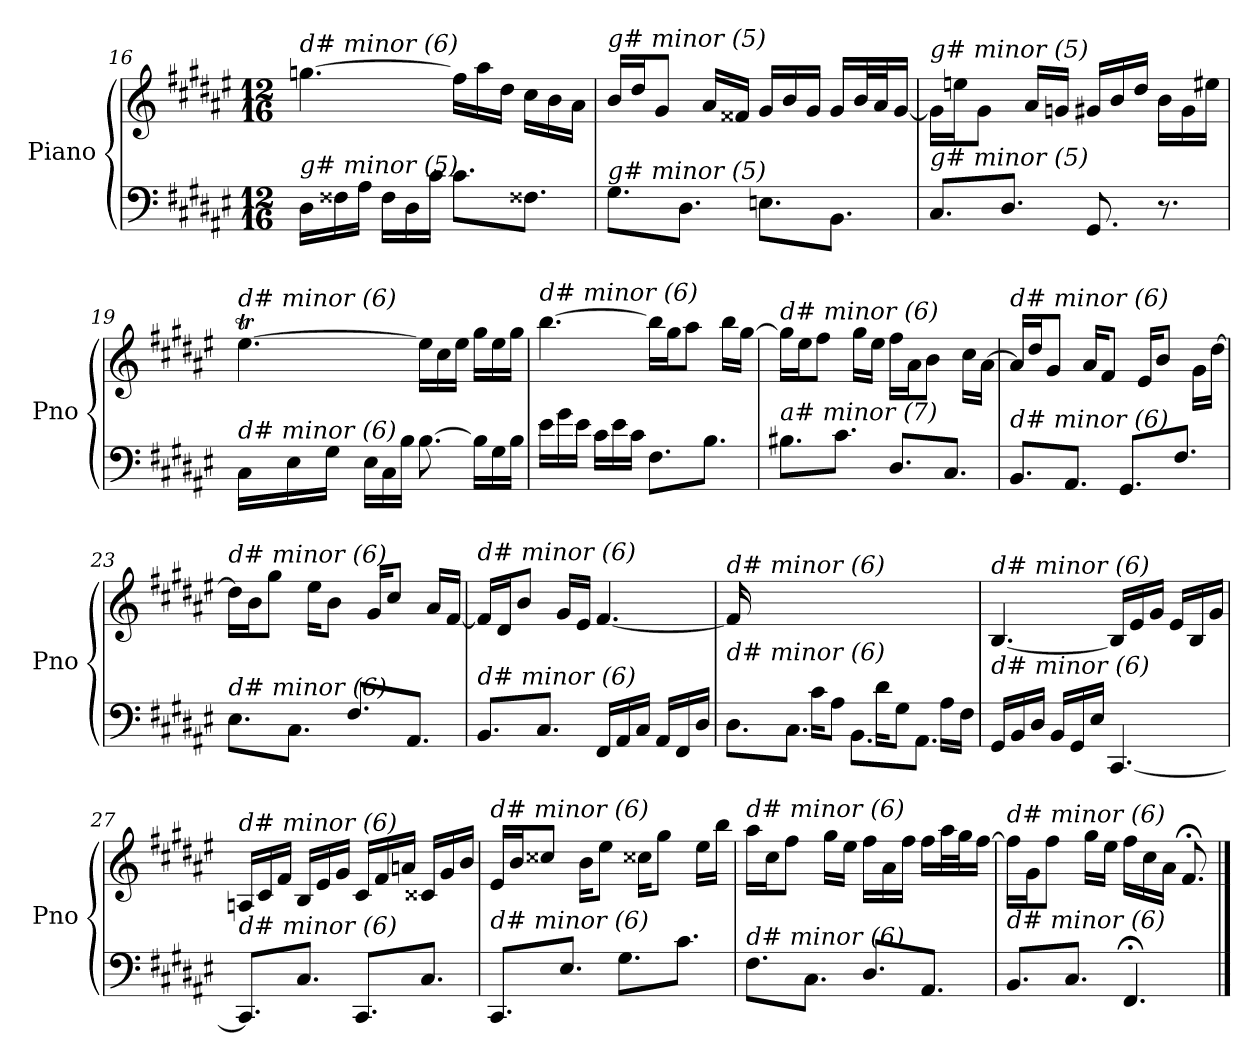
**kern	**kern
*part1	*part1
*staff2	*staff1
*I"Piano	*
*I'Pno	*
!!LO:LB:g=z
*clefF4	*clefG2
*k[f#c#g#d#a#e#]	*k[f#c#g#d#a#e#]
*F#:	*F#:
*M12/16	*M12/16
=16	=16
!	!LO:TX:i:t=d# minor (6)
!LO:TX:i:t=g# minor (5)	!
16D#\LL	[4.ggni\
16F##X\	.
16A#\JJ	.
16F##\LL	.
16D#\	.
16c#\JJ	.
8.c#\L	16ff##\LL]
.	16aa#\
.	16dd#\JJ
8.F##X\J	16cc#\LL
.	16b\
.	16a#\JJ
=17	=17
!	!LO:TX:i:t=g# minor (5)
!LO:TX:i:t=g# minor (5)	!
8.G#\L	16b/LL
.	16dd#/J
.	8g#/J
8.D#\J	.
.	16a#/LL
.	16f##X/JJ
8.En\L	16g#/LL
.	16b/
.	16g#/JJ
8.BB\J	16g#/LL
.	32b/L
.	32a#/J
.	[16g#/JJ
=18	=18
!	!LO:TX:i:t=g# minor (5)
!LO:TX:i:t=g# minor (5)	!
8.C#/L	16g#\LL]
.	16een\J
.	8g#\J
8.D#/J	.
.	16a#/LL
.	16gni/JJ
8.GG#/	16g#/LL
.	16b/
.	16dd#/JJ
8.r	16b\LL
.	16g#\
.	16ee#X\JJ
!!LO:LB:g=z
=19	=19
*^	*^
*	*	*	*Xtuplet
!	!	!LO:TX:i:t=d# minor (6)	!
!LO:TX:i:t=d# minor (6)	!	!	!
4.ryy	16C#\LL	[4.ee#t\	112%3ff#yy
.	.	.	112%3ee#yy
.	.	.	112%3ff#yy
.	16E#\	.	.
.	.	.	112%3ee#yy
.	.	.	112%3ff#yy
.	16G#\JJ	.	.
.	.	.	112%3ee#yy
.	.	.	14%3ee#yy
.	16E#\LL	.	.
.	16C#\	.	.
.	16B\JJ	.	.
4.ryy	[8.B\	16ee#\LL]	4.ryy
.	.	16cc#\	.
.	.	16ee#\JJ	.
.	16B\LL]	16gg#\LL	.
.	16G#\	16ee#\	.
.	16B\JJ	16gg#\JJ	.
*	*	*v	*v
=20	=20	=20
!	!	!LO:TX:i:t=d# minor (6)
!LO:TX:i:t=d# minor (6)	!	!
*v	*v	*
16e#\LL	[4.bb\
16g#\	.
16e#\JJ	.
16c#\LL	.
16e#\	.
16c#\JJ	.
8.F#\L	16bb\LL]
.	16gg#\J
.	8aa#\J
8.B\J	.
.	16bb\LL
.	[16gg#\JJ
=21	=21
!	!LO:TX:i:t=d# minor (6)
!LO:TX:i:t=a# minor (7)	!
8.B#X\L	16gg#\LL]
.	16ee#\J
.	8ff#\J
8.c#\J	.
.	16gg#\LL
.	16ee#\JJ
8.D#/L	16ff#\LL
.	16a#\J
.	8b\J
8.C#/J	.
.	16cc#\LL
.	[16a#\JJ
=22	=22
!	!LO:TX:i:t=d# minor (6)
!LO:TX:i:t=d# minor (6)	!
8.BB/L	16a#/LL]
.	16dd#/J
.	8g#/J
8.AA#/J	.
.	16a#/KL
.	8f#/J
8.GG#/L	.
.	16e#/KL
.	8b/J
8.F#/J	.
.	16g#\LL
.	[16dd#\JJ
!!LO:LB:g=z
=23	=23
!	!LO:TX:i:t=d# minor (6)
!LO:TX:i:t=d# minor (6)	!
8.E#\L	16dd#\LL]
.	16b\J
.	8gg#\J
8.C#\J	.
.	16ee#\KL
.	8b\J
8.F#/L	.
.	16g#/KL
.	8cc#/J
8.AA#/J	.
.	16a#/LL
.	[16f#/JJ
=24	=24
!	!LO:TX:i:t=d# minor (6)
!LO:TX:i:t=d# minor (6)	!
8.BB/L	16f#/LL]
.	16d#/J
.	8b/J
8.C#/J	.
.	16g#/LL
.	16e#/JJ
16FF#/LL	[4.f#/
16AA#/	.
16C#/JJ	.
16AA#/LL	.
16FF#/	.
16D#/JJ	.
=25	=25
*^	*
!	!	!LO:TX:i:t=d# minor (6)
!LO:TX:i:t=d# minor (6)	!	!
16ryy	8.D#\L	16f#/LL]
16A#/J	.	2ryy
8B/J	.	.
.	8.C#\J	.
16c#\KL	.	.
8A#\J	.	.
.	8.BB\L	.
16d#\KL	.	.
8G#\J	.	.
.	8.AA#\J	8.ryy
16A#\LL	.	.
16F#\JJ	.	.
*v	*v	*
=26	=26
!	!LO:TX:i:t=d# minor (6)
!LO:TX:i:t=d# minor (6)	!
16GG#/LL	[4.B/
16BB/	.
16D#/JJ	.
16BB/LL	.
16GG#/	.
16E#/JJ	.
[4.CC#/	16B/LL]
.	16e#/
.	16g#/JJ
.	16e#/LL
.	16B/
.	16g#/JJ
!!LO:LB:g=z
=27	=27
!	!LO:TX:i:t=d# minor (6)
!LO:TX:i:t=d# minor (6)	!
8.CC#/L]	16An/LL
.	16c#/
.	16f#/JJ
8.C#/J	16B/LL
.	16e#/
.	16g#/JJ
8.CC#/L	16c#/LL
.	16f#/
.	16an/JJ
8.C#/J	16c##Xi/LL
.	16g#/
.	16b/JJ
=28	=28
!	!LO:TX:i:t=d# minor (6)
!LO:TX:i:t=d# minor (6)	!
8.CC#/L	16e#/LL
.	16b/J
.	8cc##Xi/J
8.E#/J	.
.	16b\KL
.	8ee#\J
8.G#\L	.
.	16cc##Xi\KL
.	8gg#\J
8.c#\J	.
.	16ee#\LL
.	16bb\JJ
=29	=29
!	!LO:TX:i:t=d# minor (6)
!LO:TX:i:t=d# minor (6)	!
8.F#\L	16aa#\LL
.	16cc#\J
.	8ff#\J
8.C#\J	.
.	16gg#\LL
.	16ee#\JJ
8.D#/L	16ff#\LL
.	16a#\
.	16ff#\JJ
8.AA#/J	16ff#\LL
.	32aa#\L
.	32gg#\J
.	[16ff#\JJ
=30	=30
!	!LO:TX:i:t=d# minor (6)
!LO:TX:i:t=d# minor (6)	!
8.BB/L	16ff#\LL]
.	16g#\J
.	8ff#\J
8.C#/J	.
.	16gg#\LL
.	16ee#\JJ
4.FF#;/	16ff#\LL
.	16cc#\
.	16a#\JJ
.	8.f#;</
==	==
*-	*-
